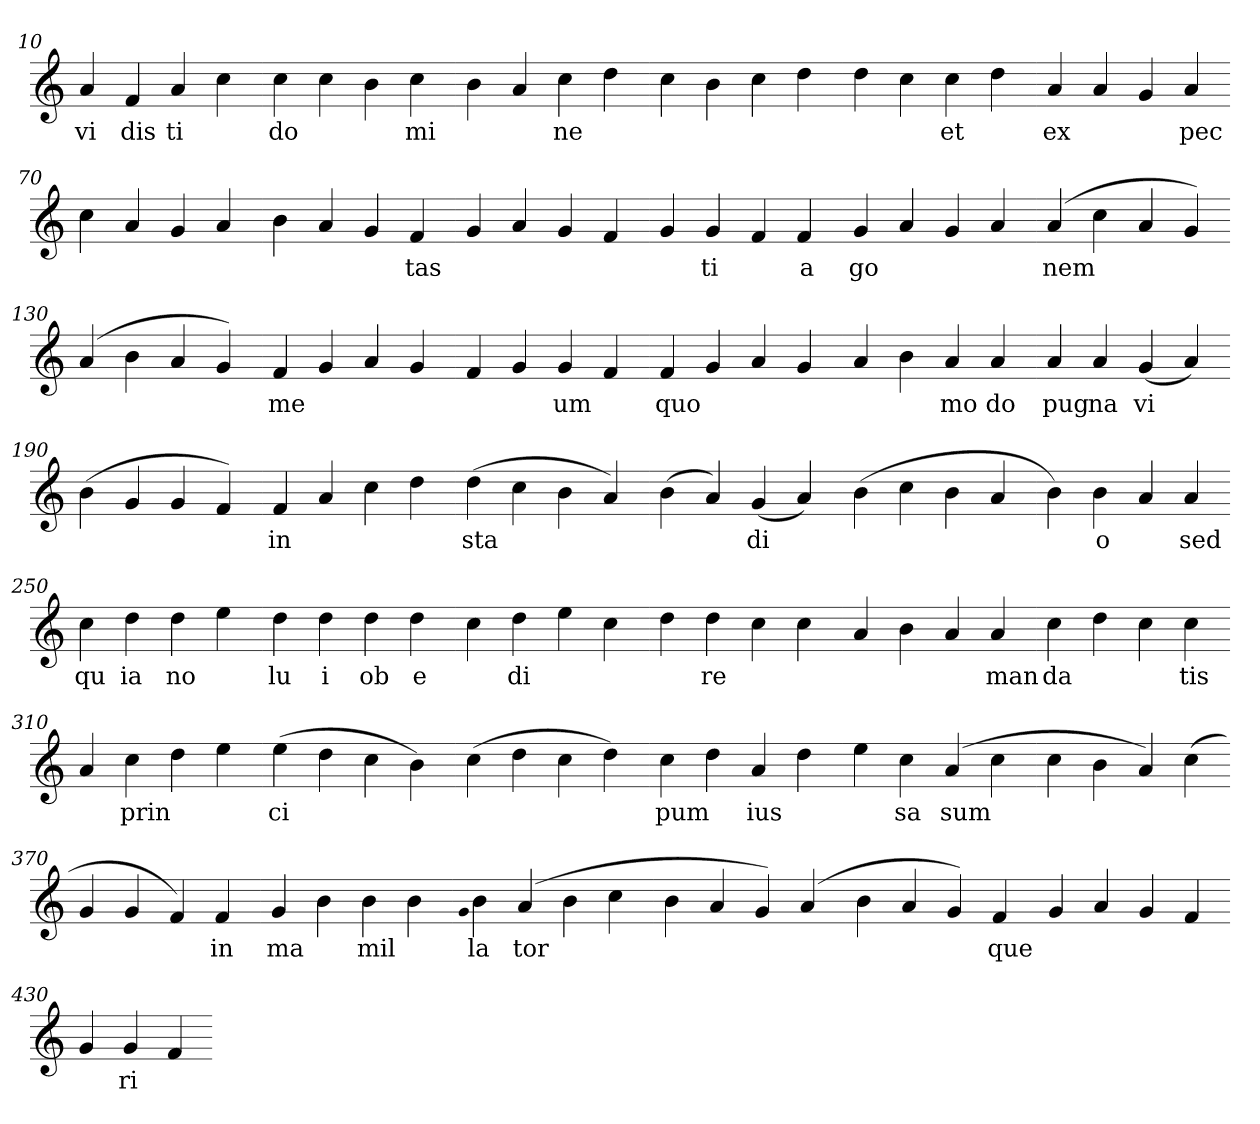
**kern	**text
*part1	*part1
*staff1	*staff1
*clefG2	*
=10.	=10.
4a	vi
4f	dis
4a	ti
4cc	.
=20.-	=20.-
4cc	do
4cc	.
4b	.
4cc	mi
=30.-	=30.-
4b	.
4a	.
4cc	ne
4dd	.
=40.-	=40.-
4cc	.
4b	.
4cc	.
4dd	.
=50.-	=50.-
4dd	.
4cc	.
4cc	et
4dd	.
=60.-	=60.-
4a	ex
4a	.
4g	.
4a	pec
=70.-	=70.-
4cc	.
4a	.
4g	.
4a	.
=80.-	=80.-
4b	.
4a	.
4g	.
4f	tas
=90.-	=90.-
4g	.
4a	.
4g	.
4f	.
=100.-	=100.-
4g	.
4g	ti
4f	.
4f	a
=110.-	=110.-
4g	go
4a	.
4g	.
4a	.
=120.-	=120.-
(>4a	nem
4cc	.
4a	.
4g)	.
=130.-	=130.-
(>4a	.
4b	.
4a	.
4g)	.
=140.-	=140.-
4f	me
4g	.
4a	.
4g	.
=150.-	=150.-
4f	.
4g	.
4g	um
4f	.
=160.-	=160.-
4f	quo
4g	.
4a	.
4g	.
=170.-	=170.-
4a	.
4b	.
4a	mo
4a	do
=180.-	=180.-
4a	pug
4a	na
(>4g	vi
4a)	.
=190.-	=190.-
(>4b	.
4g	.
4g	.
4f)	.
=200.-	=200.-
4f	in
4a	.
4cc	.
4dd	.
=210.-	=210.-
(>4dd	sta
4cc	.
4b	.
4a)	.
=220.-	=220.-
(>4b	.
4a)	.
(>4g	di
4a)	.
=230.-	=230.-
(>4b	.
4cc	.
4b	.
4a	.
=240.-	=240.-
4b)	.
4b	o
4a	.
4a	sed
=250.-	=250.-
4cc	qu
4dd	ia
4dd	no
4ee	.
=260.-	=260.-
4dd	lu
4dd	i
4dd	ob
4dd	e
=270.-	=270.-
4cc	.
4dd	di
4ee	.
4cc	.
=280.-	=280.-
4dd	.
4dd	re
4cc	.
4cc	.
=290.-	=290.-
4a	.
4b	.
4a	.
4a	man
=300.-	=300.-
4cc	da
4dd	.
4cc	.
4cc	tis
=310.-	=310.-
4a	.
4cc	prin
4dd	.
4ee	.
=320.-	=320.-
(>4ee	ci
4dd	.
4cc	.
4b)	.
=330.-	=330.-
(>4cc	.
4dd	.
4cc	.
4dd)	.
=340.-	=340.-
4cc	pum
4dd	.
4a	ius
4dd	.
=350.-	=350.-
4ee	.
4cc	sa
(>4a	sum
4cc	.
=360.-	=360.-
4cc	.
4b	.
4a)	.
(>4cc	.
=370.-	=370.-
4g	.
4g	.
4f)	.
4f	in
=380.-	=380.-
4g	ma
4b	.
4b	mil
4b	.
=390.-	=390.-
qqg	.
4b	la
(>4a	tor
4b	.
4cc	.
=400.-	=400.-
4b	.
4a	.
4g)	.
(>4a	.
=410.-	=410.-
4b	.
4a	.
4g)	.
4f	que
=420.-	=420.-
4g	.
4a	.
4g	.
4f	.
=430.-	=430.-
4g	.
4g	ri
4f	.
=-	=-
*-	*-
